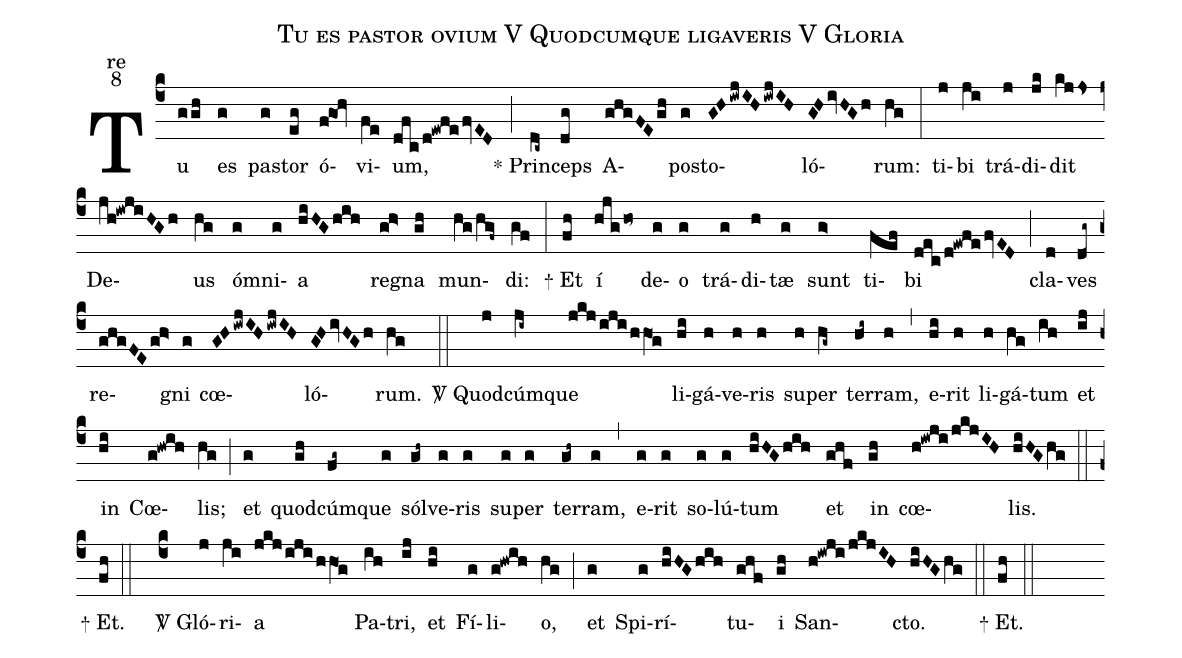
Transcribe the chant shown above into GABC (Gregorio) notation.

name:Tu es pastor ovium V Quodcumque ligaveris V Gloria;
office-part:re;
mode:8;
%%
(c4) Tu(ggh) es(g) pas(g)tor(eg) ó(f!go1!hv)vi(fe)um,(dfc/d!ewfefvED) (;)
<sp>*</sp> Prin(dc~)ceps(dg) A(ghgFEgh)po(g)sto(GHiwjIHiwjIH)ló(GHivHGh)rum:(hg) (:)
ti(j)bi(ji) trá(j)di(jk)dit(kjJs) De(jh!iwjiHGh)us(hg) ó(g)mni(g)a(hiHGhih) re(gh>)gna(gh) mun(hg/hgf~)di:(gf) (:)
<sp>+</sp> Et(fh) í(hjg/ho~) de(g)o(g) trá(g)di(h)tæ(g) sunt(g>) ti(fef)bi(dec/d!ewfefvED) (;)
cla(d)ves(dg~) re(ghgFEgh>)gni(g) cœ(GHiwjIHiwjIH)ló(GHivHGh)rum.(hg) (::)
<sp>V/</sp> Quod(j)cúm(ji~)que(jkj/iji/hhO1g) li(hi)gá(h)ve(h)ris(h) su(h)per(hg~) ter(hi~)ram,(h) (,)
e(hi)rit(h) li(h)gá(hg)tum(ih) et(ij) in(hi) Cœ(g!hwih)lis;(hg) (;)
et(g) quod(gh)cúm(fg~)que(g) sól(gh~)ve(g)ris(g) su(g)per(g) ter(gh~)ram,(g) (,)
e(g)rit(g) so(g)lú(g)tum(hiHGhih) et(ghf) in(gh) cœ(h!iwji/jkjIH)lis.(hiHGhg) (::)
<sp>+</sp> Et.(fh) (::)
(c4) <sp>V/</sp> Gló(j)ri(ji)a(jkj/iji/hhO1g) Pa(ih)tri,(ij) et(hi) Fí(g)li(g!hwih)o,(hg) (;)
et(g) Spi(g)rí(hiHGhih)tu(ghf)i(gh) San(h!iwji/jkjIH)cto.(hiHG/hg)
(::)
<sp>+</sp> Et.(fh) (::)
